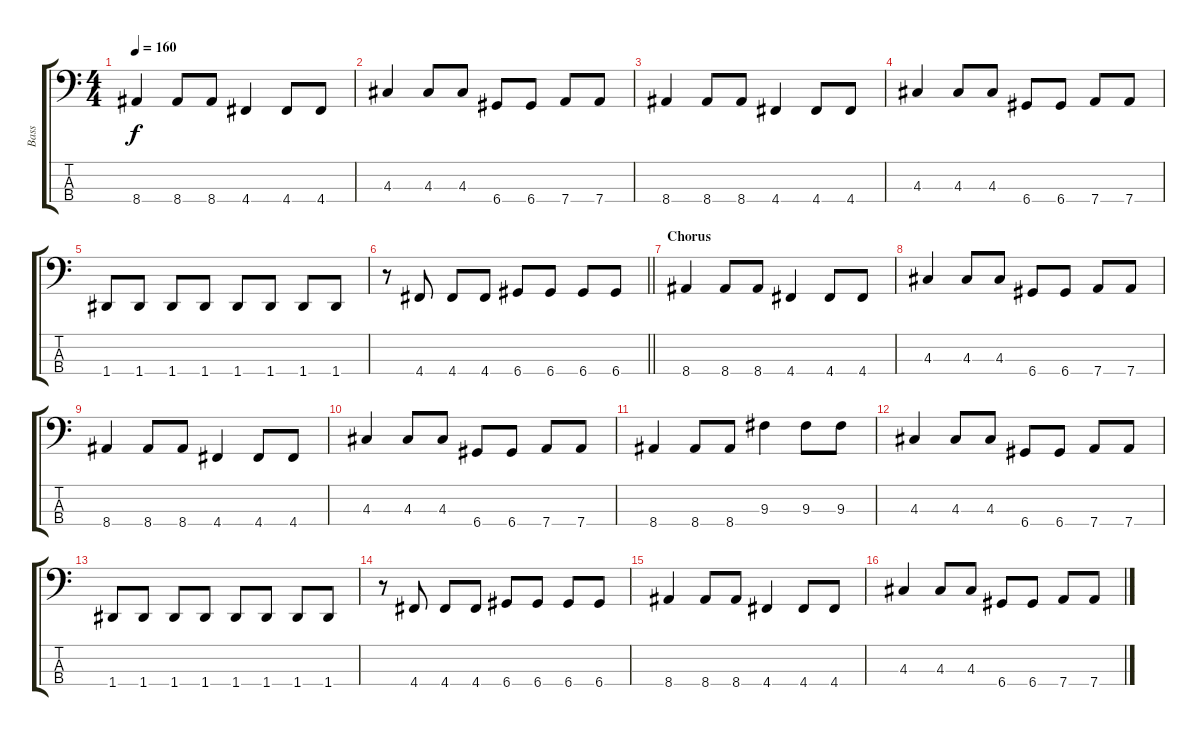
\track ("Bass" "Bass") {instrument electricbasspick}
\staff {score tabs}
\tuning (G2 D2 A1 D1) {hide}
\ts (4 4)
\tempo 160
\clef f4
\ks c
8.4.4{dy f} 8.4.8 8.4.8 4.4.4 4.4.8 4.4.8 |
4.3.4 4.3.8 4.3.8 6.4.8 6.4.8 7.4.8 7.4.8 |
8.4.4 8.4.8 8.4.8 4.4.4 4.4.8 4.4.8 |
4.3.4 4.3.8 4.3.8 6.4.8 6.4.8 7.4.8 7.4.8 |
1.4.8 1.4.8 1.4.8 1.4.8 1.4.8 1.4.8 1.4.8 1.4.8 |
\barLineRight lightlight
r.8 4.4.8 4.4.8 4.4.8 6.4.8 6.4.8 6.4.8 6.4.8 |
\section ("" "Chorus")
8.4.4 8.4.8 8.4.8 4.4.4 4.4.8 4.4.8 |
4.3.4 4.3.8 4.3.8 6.4.8 6.4.8 7.4.8 7.4.8 |
8.4.4 8.4.8 8.4.8 4.4.4 4.4.8 4.4.8 |
4.3.4 4.3.8 4.3.8 6.4.8 6.4.8 7.4.8 7.4.8 |
8.4.4 8.4.8 8.4.8 9.3.4 9.3.8 9.3.8 |
4.3.4 4.3.8 4.3.8 6.4.8 6.4.8 7.4.8 7.4.8 |
1.4.8 1.4.8 1.4.8 1.4.8 1.4.8 1.4.8 1.4.8 1.4.8 |
r.8 4.4.8 4.4.8 4.4.8 6.4.8 6.4.8 6.4.8 6.4.8 |
8.4.4 8.4.8 8.4.8 4.4.4 4.4.8 4.4.8 |
4.3.4 4.3.8 4.3.8 6.4.8 6.4.8 7.4.8 7.4.8
